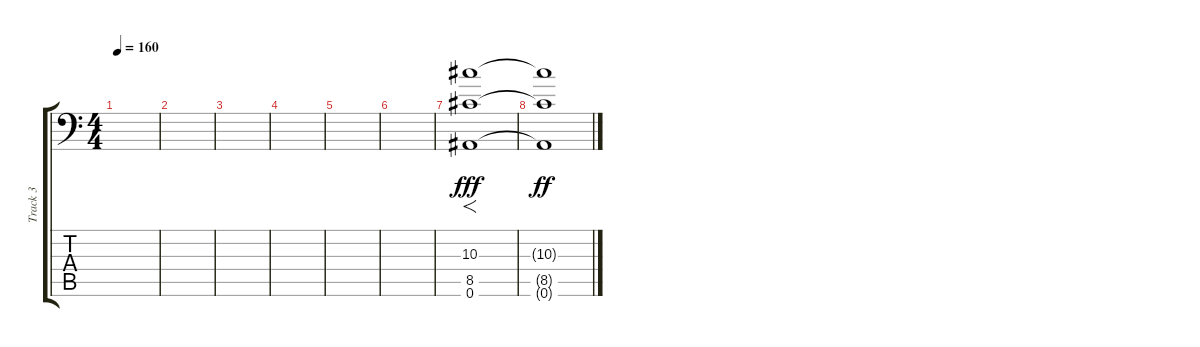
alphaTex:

\track ("Track 3" "Track 3") {instrument distortionguitar}
\staff {score tabs}
\tuning (C4 G3 Eb3 Bb2 F2 Bb1) {hide}
\ts (4 4)
\tempo 160
\clef f4
\ks c
|
|
|
|
|
|
(10.3 8.5 0.6).1{f dy fff} |
(10.3{t} 8.5{t} 0.6{t}).1{dy ff}
